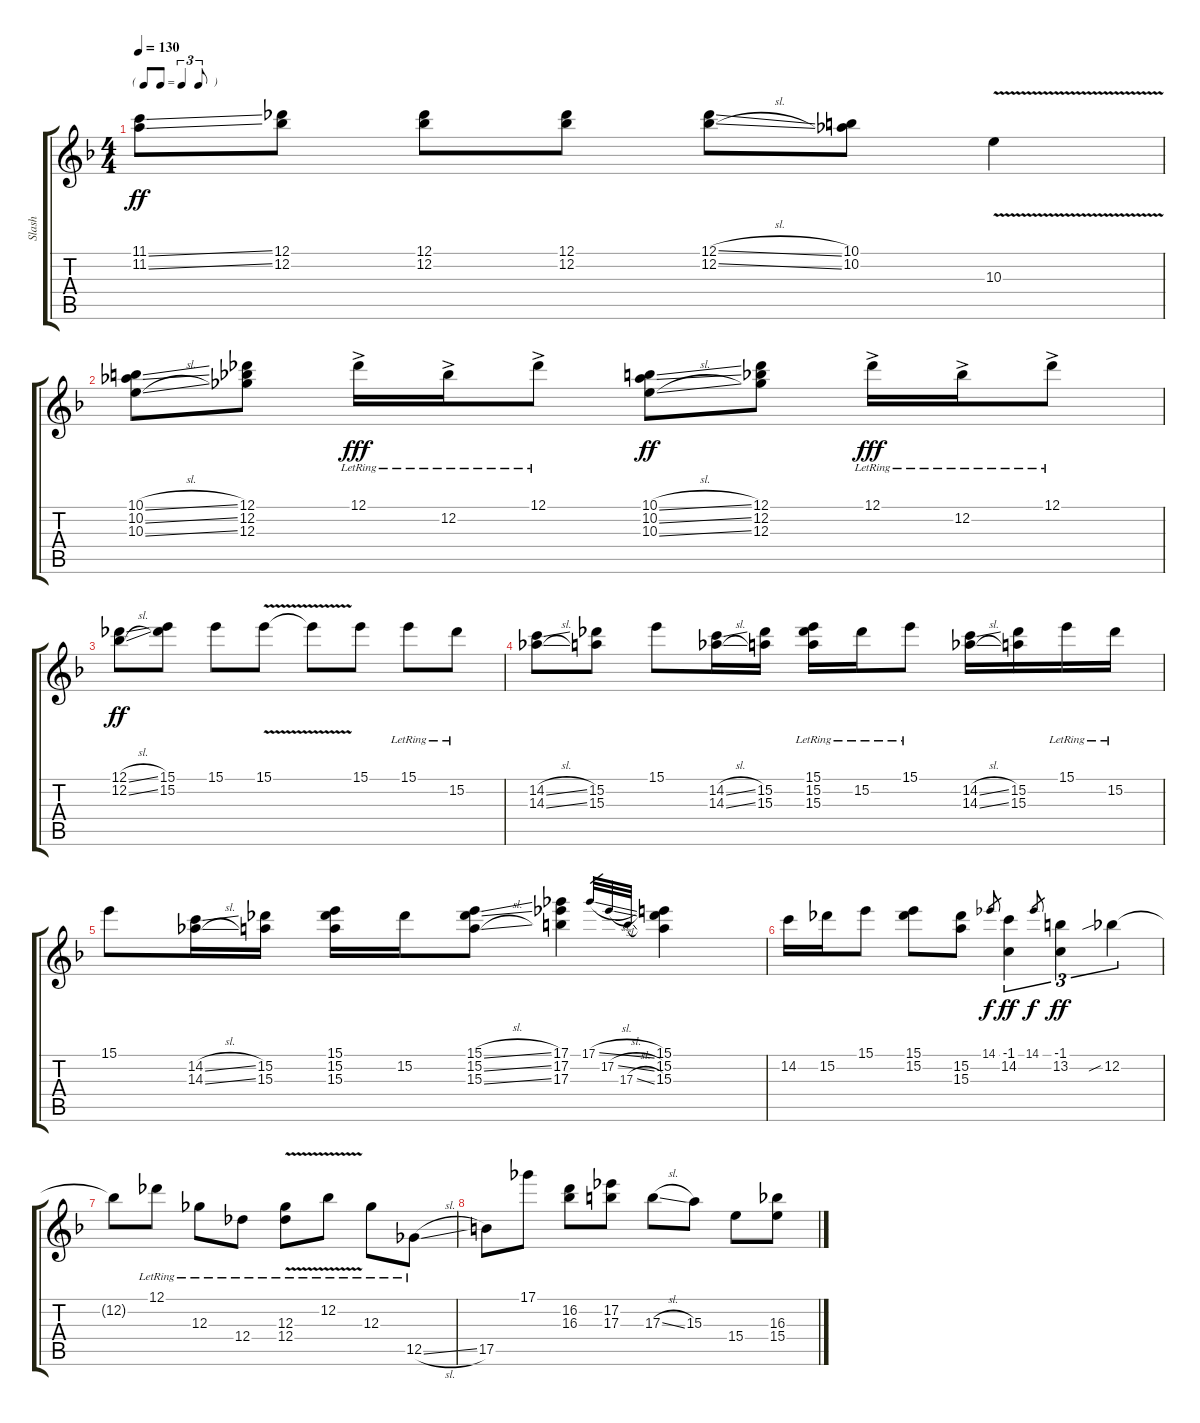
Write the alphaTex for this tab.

\track ("Slash" "Slash") {instrument distortionguitar}
\staff {score tabs}
\tuning (Db4 Bb3 Gb3 Db3 Gb2 Db2) {hide}
\ts (4 4)
\tf triplet8th
\tempo 130
\clef g2
\ks f
(11.1{ss} 11.2{ss}).8{dy ff} (12.1 12.2).8 (12.1 12.2).8 (12.1 12.2).8 (12.1{sl} 12.2{sl}).8 (10.1 10.2).8 10.3{v}.4 |
(10.1{sl} 10.2{sl} 10.3{sl}).8 (12.1 12.2 12.3).8 12.1{ac lr}.16{dy fff} 12.2{ac lr}.16 12.1{ac lr}.8 (10.1{sl} 10.2{sl} 10.3{sl}).8{dy ff} (12.1 12.2 12.3).8 12.1{ac lr}.16{dy fff} 12.2{ac lr}.16 12.1{ac lr}.8 |
(12.1{sl} 12.2{sl}).8{dy ff} (15.1 15.2).8 15.1.8 15.1{v}.8 15.1{v t}.8 15.1.8 15.1{lr}.8 15.2{lr}.8 |
(14.2{sl} 14.3{sl}).8 (15.2 15.3).8 15.1.8 (14.2{sl} 14.3{sl}).16 (15.2 15.3).16 (15.1{lr} 15.2{lr} 15.3{lr}).16 15.2{lr}.16 15.1{lr}.8 (14.2{sl} 14.3{sl}).16 (15.2 15.3).16 15.1{lr}.16 15.2{lr}.16 |
15.1.8 (14.2{sl} 14.3{sl}).16 (15.2 15.3).16 (15.1 15.2 15.3).16 15.2.16 (15.1{sl} 15.2{sl} 15.3{sl}).8 (17.1 17.2 17.3).4 17.1{sl}.32{gr} 17.2{sl}.32{gr} 17.3{sl}.32{gr} (15.1 15.2 15.3).4 |
14.2.16 15.2.16 15.1.8 (15.1 15.2).8 (15.2 15.3).8 14.1.8{gr dy f} (-1.1 14.2).4{tu (3 2) dy ff} 14.1.8{gr dy f} (-1.1 13.2).4{tu (3 2) dy ff} 12.2{sib}.4{tu (3 2)} |
12.2{t}.8 12.1{lr}.8 12.3{lr}.8 12.4{lr}.8 (12.3{v lr} 12.4{v lr}).8 12.2{v lr}.8 12.3{lr}.8 12.5{sl lr}.8 |
17.5.8 17.1.8 (16.2 16.3).8 (17.2 17.3).8 17.3{sl}.8 15.3.8 15.4.8 (16.3{sl} 15.4{sl}).8
